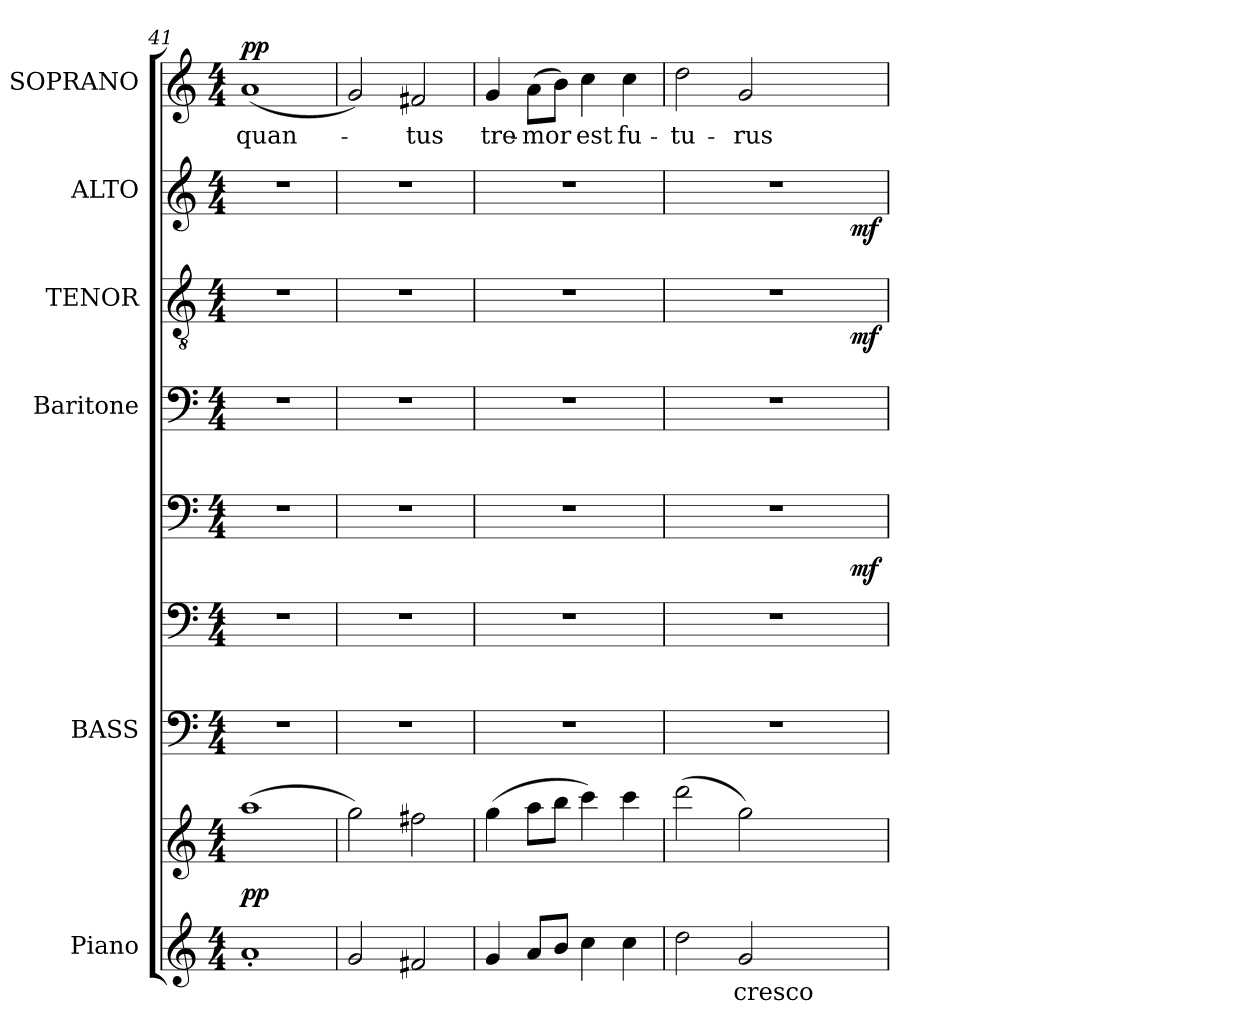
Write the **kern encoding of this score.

**kern	**text	**kern	**dynam	**kern	**kern	**kern	**dynam	**kern	**kern	**dynam	**kern	**dynam	**kern	**text	**dynam
*part6	*part6	*part6	*part6	*part5	*part5	*part5	*part5	*part4	*part3	*part3	*part2	*part2	*part1	*part1	*part1
*staff9	*staff9	*staff8	*staff8/9	*staff7	*staff6	*staff5	*staff5/6/7	*staff4	*staff3	*staff3	*staff2	*staff2	*staff1	*staff1	*staff1
*I"Piano	*	*	*	*I"BASS	*	*	*	*I"Baritone	*I"TENOR	*	*I"ALTO	*	*I"SOPRANO	*	*
*I'Pno.	*	*	*	*I'B.	*	*	*	*I'Bar.	*I'T.	*	*I'A.	*	*I'S.	*	*
*clefG2	*	*clefG2	*	*clefF4	*clefF4	*clefF4	*	*clefF4	*clefGv2	*	*clefG2	*	*clefG2	*	*
*	*	*	*	*	*	*	*	*	*ITrd7c12	*	*	*	*	*	*
*k[]	*	*k[]	*	*k[]	*k[]	*k[]	*	*k[]	*k[]	*	*k[]	*	*k[]	*	*
*C:	*	*C:	*	*C:	*C:	*C:	*	*C:	*C:	*	*C:	*	*C:	*	*
*M4/4	*	*M4/4	*	*M4/4	*M4/4	*M4/4	*	*M4/4	*M4/4	*	*M4/4	*	*M4/4	*	*
=41	=41	=41	=41	=41	=41	=41	=41	=41	=41	=41	=41	=41	=41	=41	=41
!	!	!	!	!	!	!	!	!	!	!	!	!	!	!LO:LY:b:color=#000000	!
1a'i	.	(1aai	pp	1r	1r	1r	.	1r	1r	.	1r	.	(1ai	quan-	pp
=42	=42	=42	=42	=42	=42	=42	=42	=42	=42	=42	=42	=42	=42	=42	=42
2gi/	.	2ggi\)	.	1r	1r	1r	.	1r	1r	.	1r	.	2gi/)	.	.
!	!	!	!	!	!	!	!	!	!	!	!	!	!	!LO:LY:b:color=#000000	!
2f#Xi/	.	2ff#Xi\	.	.	.	.	.	.	.	.	.	.	2f#Xi/	tus	.
=43	=43	=43	=43	=43	=43	=43	=43	=43	=43	=43	=43	=43	=43	=43	=43
!	!	!	!	!	!	!	!	!	!	!	!	!	!	!LO:LY:b:color=#000000	!
4gi/	.	(4ggi\	.	1r	1r	1r	.	1r	1r	.	1r	.	4gi/	tre-	.
!	!	!	!	!	!	!	!	!	!	!	!	!	!	!LO:LY:b:color=#000000	!
8ai/L	.	8aai\L	.	.	.	.	.	.	.	.	.	.	(8ai\L	mor	.
8bi/J	.	8bbi\J	.	.	.	.	.	.	.	.	.	.	8bi\J)	.	.
!	!	!	!	!	!	!	!	!	!	!	!	!	!	!LO:LY:b:color=#000000	!
4cci\	.	4ccci\)	.	.	.	.	.	.	.	.	.	.	4cci\	est	.
!	!	!	!	!	!	!	!	!	!	!	!	!	!	!LO:LY:b:color=#000000	!
4cci\	.	4ccci\	.	.	.	.	.	.	.	.	.	.	4cci\	fu-	.
!!LO:LB:g=z
=44	=44	=44	=44	=44	=44	=44	=44	=44	=44	=44	=44	=44	=44	=44	=44
!	!	!	!	!	!	!	!	!	!	!	!	!	!	!LO:LY:b:color=#000000	!
*	*	*	*	*	*	*^	*	*	*^	*	*^	*	*	*	*
2ddi\	.	(2dddi\	.	1r	1r	1r	2ryy	.	1r	1r	2ryy	.	1r	2ryy	.	2ddi\	tu-	.
!	!LO:LY:b:color=#000000	!	!	!	!	!	!	!	!	!	!	!	!	!	!	!	!	!
!	!	!	!	!	!	!	!	!	!	!	!	!	!	!	!	!	!LO:LY:b:color=#000000	!
2gi/	cresco	2ggi\)	.	.	.	.	4ryy	.	.	.	4ryy	.	.	4ryy	.	2gi/	rus	.
.	.	.	.	.	.	.	8ryy	.	.	.	8ryy	.	.	8ryy	.	.	.	.
.	.	.	.	.	.	.	16ryy	.	.	.	16ryy	.	.	16ryy	.	.	.	.
.	.	.	.	.	.	.	32ryy	.	.	.	32ryy	.	.	32ryy	.	.	.	.
.	.	.	.	.	.	.	64ryy	.	.	.	64ryy	.	.	64ryy	.	.	.	.
.	.	.	.	.	.	.	128...ryy	.	.	.	128...ryy	.	.	128...ryy	.	.	.	.
.	.	.	.	.	.	.	1024ryy	mf	.	.	1024ryy	mf	.	1024ryy	mf	.	.	.
*	*	*	*	*	*	*	*	*	*	*v	*v	*	*	*	*	*	*	*
*	*	*	*	*	*	*v	*v	*	*	*	*	*v	*v	*	*	*	*
=	=	=	=	=	=	=	=	=	=	=	=	=	=	=	=
*-	*-	*-	*-	*-	*-	*-	*-	*-	*-	*-	*-	*-	*-	*-	*-
